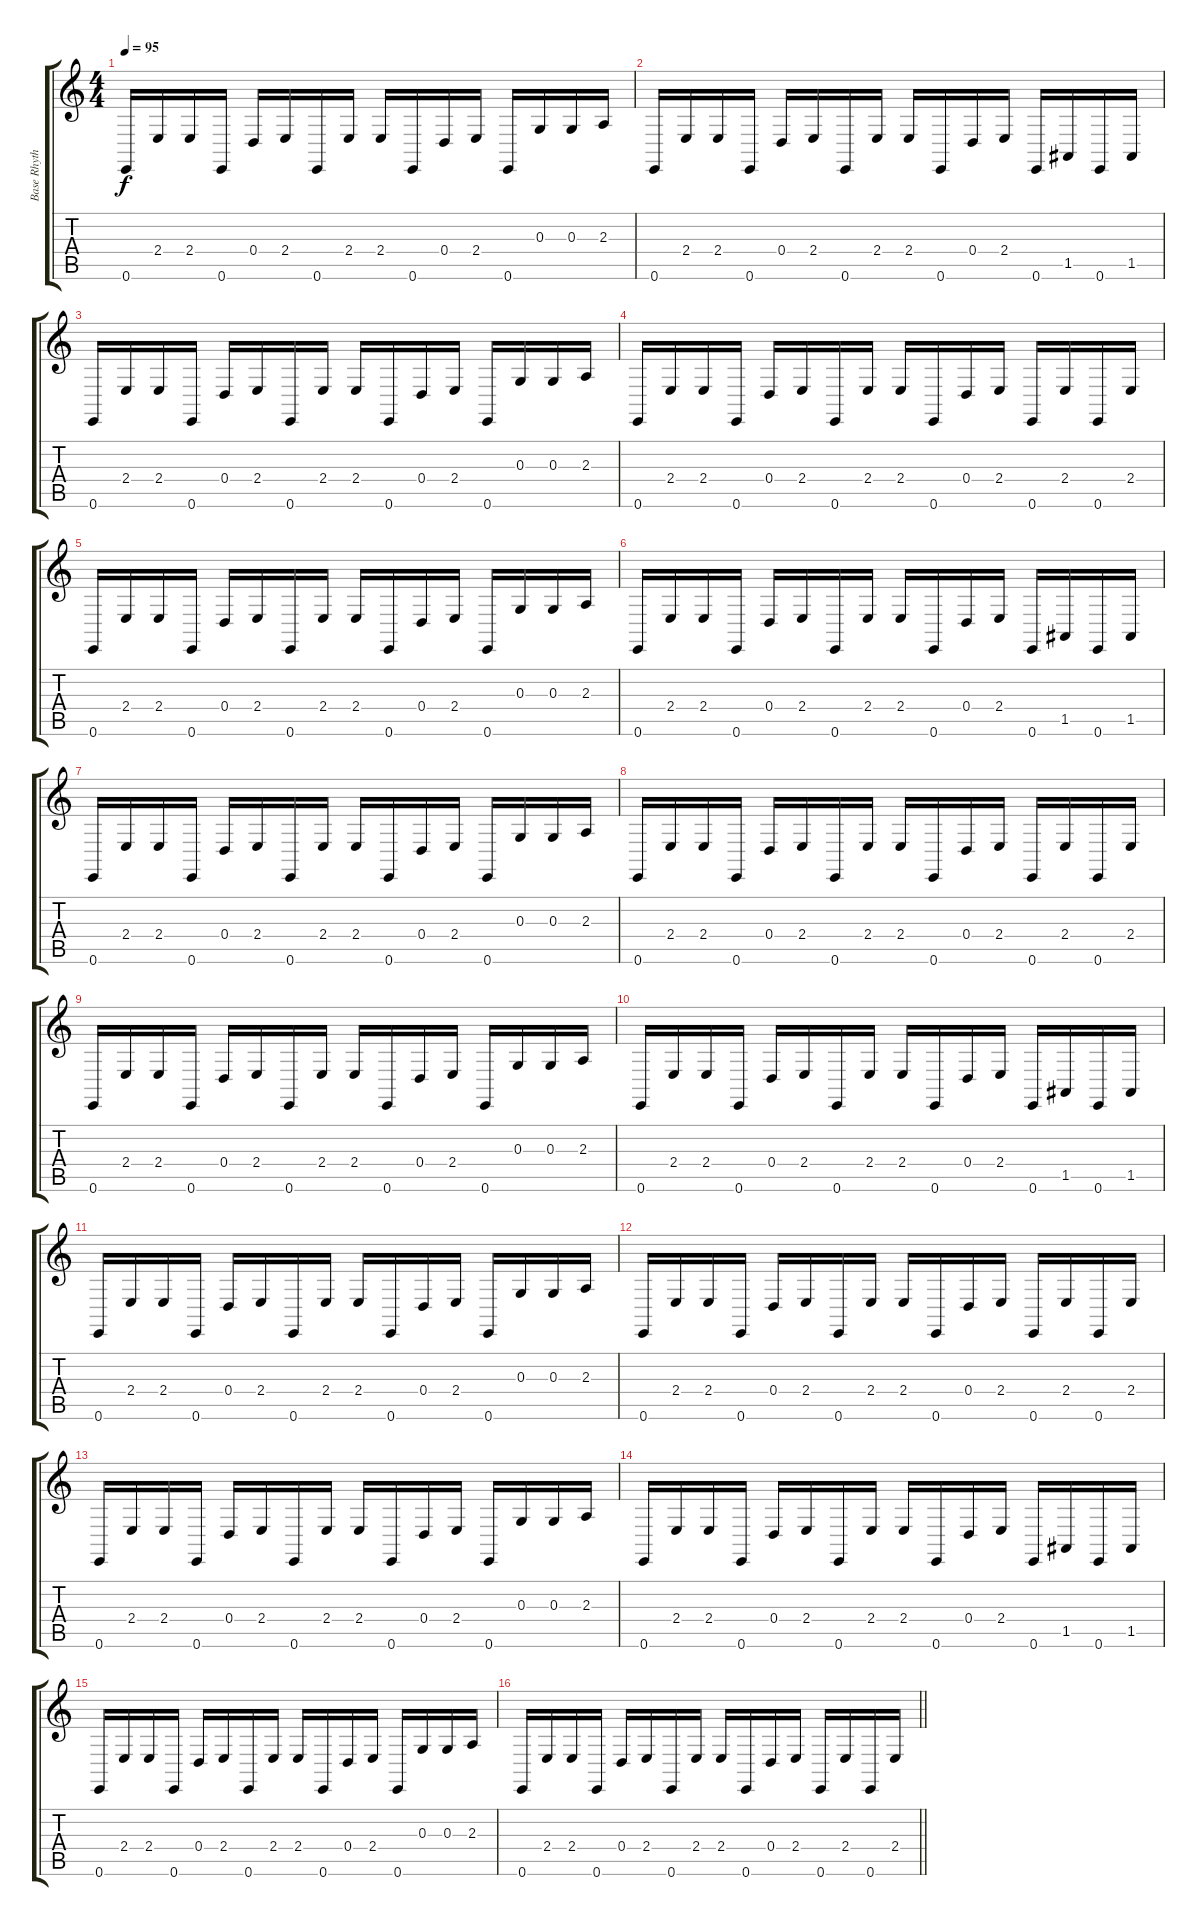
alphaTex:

\track ("Base Rhythm" "Base Rhyth") {instrument acousticgrandpiano}
\staff {score tabs}
\tuning (E4 B3 G3 D3 A2 E2) {hide}
\ts (4 4)
\tempo 95
\clef g2
\ks c
0.6.16{dy f} 2.4.16 2.4.16 0.6.16 0.4.16 2.4.16 0.6.16 2.4.16 2.4.16 0.6.16 0.4.16 2.4.16 0.6.16 0.3.16 0.3.16 2.3.16 |
0.6.16 2.4.16 2.4.16 0.6.16 0.4.16 2.4.16 0.6.16 2.4.16 2.4.16 0.6.16 0.4.16 2.4.16 0.6.16 1.5.16 0.6.16 1.5.16 |
0.6.16 2.4.16 2.4.16 0.6.16 0.4.16 2.4.16 0.6.16 2.4.16 2.4.16 0.6.16 0.4.16 2.4.16 0.6.16 0.3.16 0.3.16 2.3.16 |
0.6.16 2.4.16 2.4.16 0.6.16 0.4.16 2.4.16 0.6.16 2.4.16 2.4.16 0.6.16 0.4.16 2.4.16 0.6.16 2.4.16 0.6.16 2.4.16 |
0.6.16 2.4.16 2.4.16 0.6.16 0.4.16 2.4.16 0.6.16 2.4.16 2.4.16 0.6.16 0.4.16 2.4.16 0.6.16 0.3.16 0.3.16 2.3.16 |
0.6.16 2.4.16 2.4.16 0.6.16 0.4.16 2.4.16 0.6.16 2.4.16 2.4.16 0.6.16 0.4.16 2.4.16 0.6.16 1.5.16 0.6.16 1.5.16 |
0.6.16 2.4.16 2.4.16 0.6.16 0.4.16 2.4.16 0.6.16 2.4.16 2.4.16 0.6.16 0.4.16 2.4.16 0.6.16 0.3.16 0.3.16 2.3.16 |
0.6.16 2.4.16 2.4.16 0.6.16 0.4.16 2.4.16 0.6.16 2.4.16 2.4.16 0.6.16 0.4.16 2.4.16 0.6.16 2.4.16 0.6.16 2.4.16 |
0.6.16 2.4.16 2.4.16 0.6.16 0.4.16 2.4.16 0.6.16 2.4.16 2.4.16 0.6.16 0.4.16 2.4.16 0.6.16 0.3.16 0.3.16 2.3.16 |
0.6.16 2.4.16 2.4.16 0.6.16 0.4.16 2.4.16 0.6.16 2.4.16 2.4.16 0.6.16 0.4.16 2.4.16 0.6.16 1.5.16 0.6.16 1.5.16 |
0.6.16 2.4.16 2.4.16 0.6.16 0.4.16 2.4.16 0.6.16 2.4.16 2.4.16 0.6.16 0.4.16 2.4.16 0.6.16 0.3.16 0.3.16 2.3.16 |
0.6.16 2.4.16 2.4.16 0.6.16 0.4.16 2.4.16 0.6.16 2.4.16 2.4.16 0.6.16 0.4.16 2.4.16 0.6.16 2.4.16 0.6.16 2.4.16 |
0.6.16 2.4.16 2.4.16 0.6.16 0.4.16 2.4.16 0.6.16 2.4.16 2.4.16 0.6.16 0.4.16 2.4.16 0.6.16 0.3.16 0.3.16 2.3.16 |
0.6.16 2.4.16 2.4.16 0.6.16 0.4.16 2.4.16 0.6.16 2.4.16 2.4.16 0.6.16 0.4.16 2.4.16 0.6.16 1.5.16 0.6.16 1.5.16 |
0.6.16 2.4.16 2.4.16 0.6.16 0.4.16 2.4.16 0.6.16 2.4.16 2.4.16 0.6.16 0.4.16 2.4.16 0.6.16 0.3.16 0.3.16 2.3.16 |
\barLineRight lightlight
0.6.16 2.4.16 2.4.16 0.6.16 0.4.16 2.4.16 0.6.16 2.4.16 2.4.16 0.6.16 0.4.16 2.4.16 0.6.16 2.4.16 0.6.16 2.4.16
